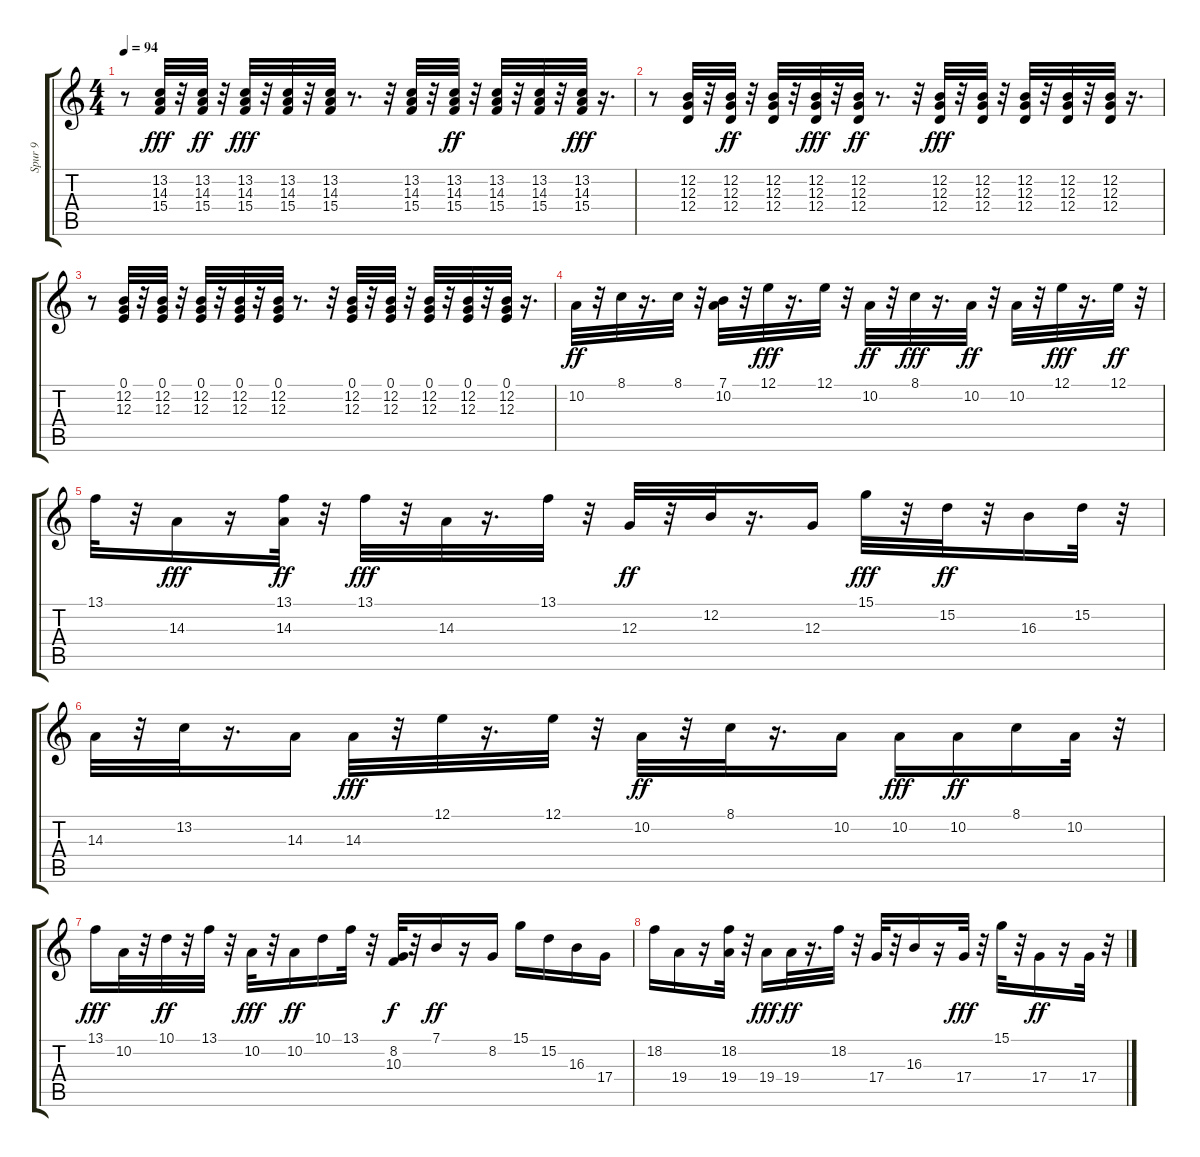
\track ("Spur 9" "Spur 9") {instrument acousticgrandpiano}
\staff {score tabs}
\tuning (E4 B3 G3 D3 A2 E2) {hide}
\ts (4 4)
\tempo 94
\clef g2
\ks c
r.8{dy fff} (13.2 14.3 15.4).32 r.32 (13.2 14.3 15.4).32{dy ff} r.32 (13.2 14.3 15.4).32{dy fff} r.32 (13.2 14.3 15.4).32 r.32 (13.2 14.3 15.4).32 r.8{d} r.32 (13.2 14.3 15.4).32 r.32 (13.2 14.3 15.4).32{dy ff} r.32 (13.2 14.3 15.4).32 r.32 (13.2 14.3 15.4).32 r.32 (13.2 14.3 15.4).32{dy fff} r.16{d} |
r.8 (12.2 12.3 12.4).32 r.32 (12.2 12.3 12.4).32{dy ff} r.32 (12.2 12.3 12.4).32 r.32 (12.2 12.3 12.4).32{dy fff} r.32 (12.2 12.3 12.4).32{dy ff} r.8{d} r.32 (12.2 12.3 12.4).32{dy fff} r.32 (12.2 12.3 12.4).32 r.32 (12.2 12.3 12.4).32 r.32 (12.2 12.3 12.4).32 r.32 (12.2 12.3 12.4).32 r.16{d} |
r.8 (0.1 12.2 12.3).32 r.32 (0.1 12.2 12.3).32 r.32 (0.1 12.2 12.3).32 r.32 (0.1 12.2 12.3).32 r.32 (0.1 12.2 12.3).32 r.8{d} r.32 (0.1 12.2 12.3).32 r.32 (0.1 12.2 12.3).32 r.32 (0.1 12.2 12.3).32 r.32 (0.1 12.2 12.3).32 r.32 (0.1 12.2 12.3).32 r.16{d} |
10.2.32{dy ff instrument marimba} r.32 8.1.32 r.16{d} 8.1.32 r.32 (7.1 10.2).32 r.32 12.1.32{dy fff} r.16{d} 12.1.32 r.32 10.2.32{dy ff} r.32 8.1.32{dy fff} r.16{d} 10.2.32{dy ff} r.32 10.2.32 r.32 12.1.32{dy fff} r.16{d} 12.1.32{dy ff} r.32 |
13.1.32 r.32 14.3.16{dy fff} r.16 (13.1 14.3).32{dy ff} r.32 13.1.32{dy fff} r.32 14.3.32 r.16{d} 13.1.32 r.32 12.3.32{dy ff} r.32 12.2.32 r.16{d} 12.3.16 15.1.32{dy fff} r.32 15.2.32{dy ff} r.32 16.3.16 15.2.32 r.32 |
14.3.32 r.32 13.2.32 r.16{d} 14.3.16 14.3.32{dy fff} r.32 12.1.32 r.16{d} 12.1.32 r.32 10.2.32{dy ff} r.32 8.1.32 r.16{d} 10.2.16 10.2.16{dy fff} 10.2.16{dy ff} 8.1.16 10.2.32 r.32 |
13.1.16{dy fff} 10.2.32 r.32 10.1.32{dy ff} r.32 13.1.32 r.32 10.2.32{dy fff} r.32 10.2.16{dy ff} 10.1.16 13.1.32 r.32 (8.2 10.3).32{dy f} r.32 7.1.16{dy ff} r.16 8.2.16 15.1.16 15.2.16 16.3.16 17.4.16 |
18.2.16 19.4.16 r.16 (18.2 19.4).32 r.32 19.4.16{dy fff} 19.4.32{dy ff} r.16{d} 18.2.32 r.32 17.4.32 r.32 16.3.16 r.16 17.4.32{dy fff} r.32 15.1.32 r.32 17.4.16{dy ff} r.16 17.4.32 r.32
